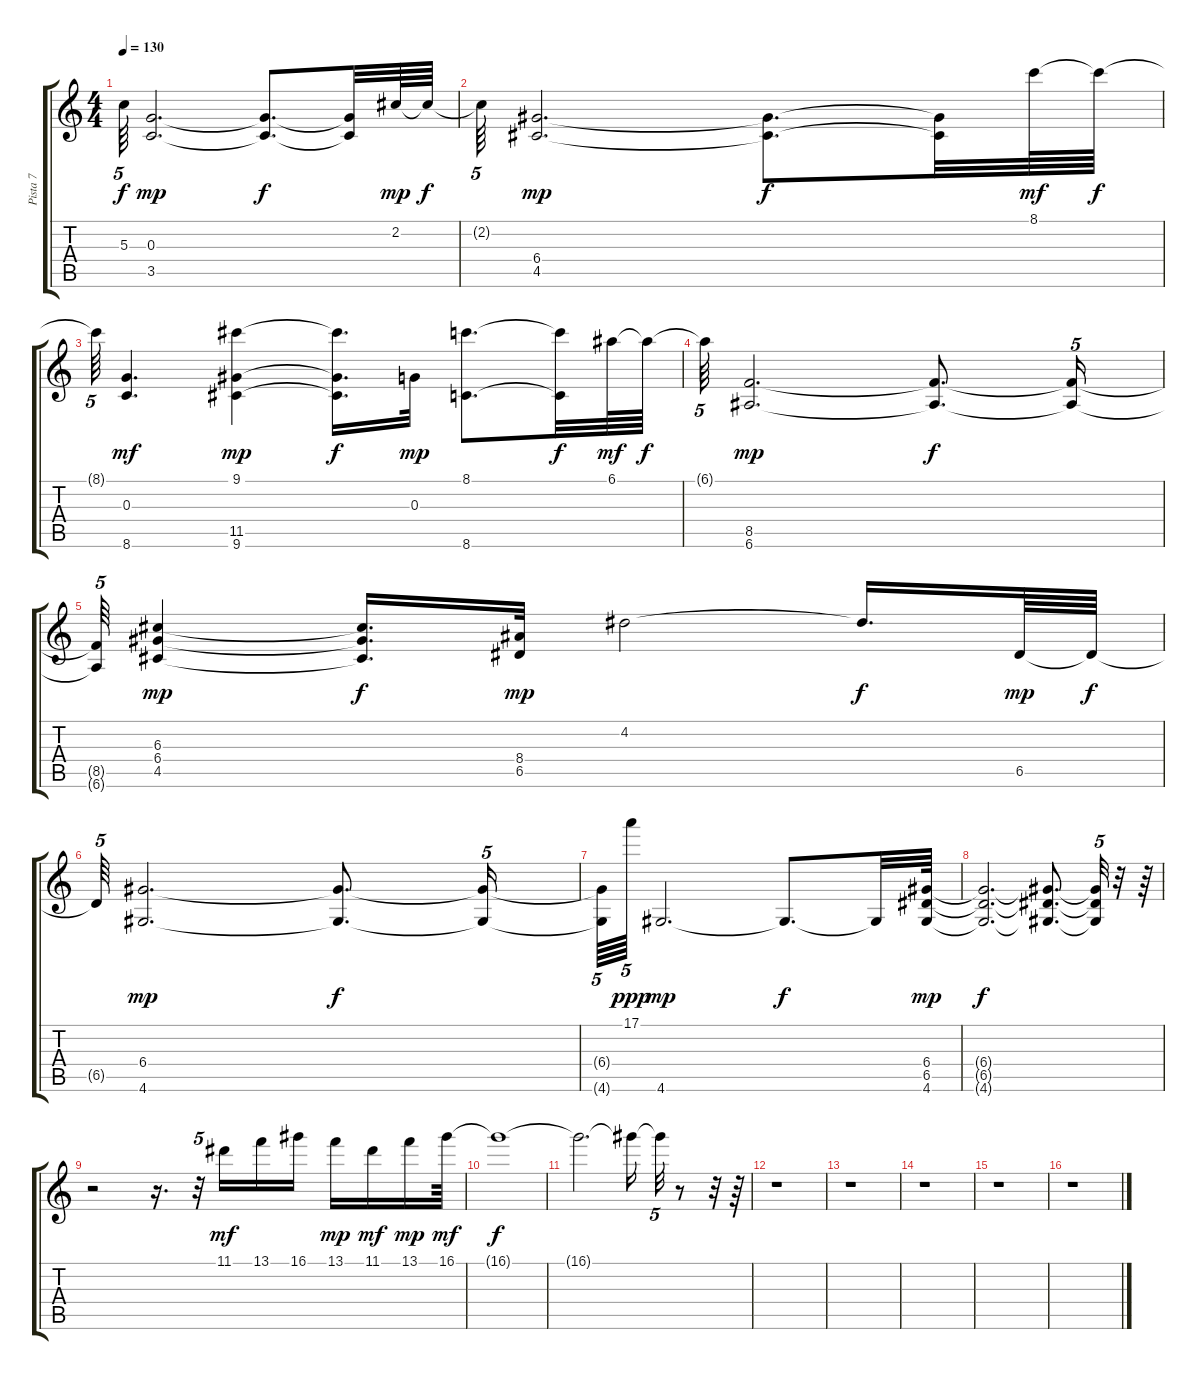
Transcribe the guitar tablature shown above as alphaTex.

\track ("Pista 7" "Pista 7") {instrument overdrivenguitar}
\staff {score tabs}
\tuning (E4 B3 G3 D3 A2 E2) {hide}
\ts (4 4)
\tempo 130
\clef g2
\ks c
5.3{t}.64{tu (5 4) dy f} (0.3 3.5).2{d dy mp} (0.3{t} 3.5{t}).8{d dy f} (0.3{t} 3.5{t}).32 2.2.64{dy mp} 2.2{t}.64{dy f} |
2.2{t}.64{tu (5 4)} (6.4 4.5).2{d dy mp} (6.4{t} 4.5{t}).8{d dy f} (6.4{t} 4.5{t}).32 8.1.64{dy mf} 8.1{t}.64{dy f} |
8.1{t}.64{tu (5 4)} (0.3 8.6).4{d dy mf} (9.1 11.5 9.6).4{dy mp} (9.1{t} 11.5{t} 9.6{t}).16{d dy f} 0.3.32{dy mp} (8.1 8.6).8{d} (8.1{t} 8.6{t}).32{dy f} 6.1.64{dy mf} 6.1{t}.64{dy f} |
6.1{t}.64{tu (5 4)} (8.5 6.6).2{d dy mp} (8.5{t} 6.6{t}).8{d dy f} (8.5{t} 6.6{t}).16{tu (5 4)} |
(8.5{t} 6.6{t}).64{tu (5 4)} (6.3 6.4 4.5).4{dy mp} (6.3{t} 6.4{t} 4.5{t}).16{d dy f} (8.4 6.5).32{dy mp} 4.2.2 4.2{t}.16{d dy f} 6.5.64{dy mp} 6.5{t}.64{dy f} |
6.5{t}.64{tu (5 4)} (6.4 4.6).2{d dy mp} (6.4{t} 4.6{t}).8{d dy f} (6.4{t} 4.6{t}).16{tu (5 4)} |
(6.4{t} 4.6{t}).64{tu (5 4)} 17.1.64{tu (5 4) dy ppp volume 4} 4.6.2{d dy mp} 4.6{t}.8{d dy f} 4.6{t}.32 (6.4 6.5 4.6).64{dy mp volume 12} |
(6.4{t} 6.5{t} 4.6{t}).2{d dy f} (6.4{t} 6.5{t} 4.6{t}).8{d} (6.4{t} 6.5{t} 4.6{t}).32{tu (5 4)} r.32 r.64 |
r.2 r.16{d} r.32{tu (5 4)} 11.1.16{dy mf} 13.1.16 16.1.16 13.1.16{dy mp} 11.1.16{dy mf} 13.1.16{dy mp} 16.1.64{dy mf} |
16.1{t}.1{dy f} |
16.1{t}.2{d} 16.1{t}.16 16.1{t}.32{tu (5 4)} r.8 r.32 r.64 |
r.1 |
r.1 |
r.1 |
r.1 |
r.1
